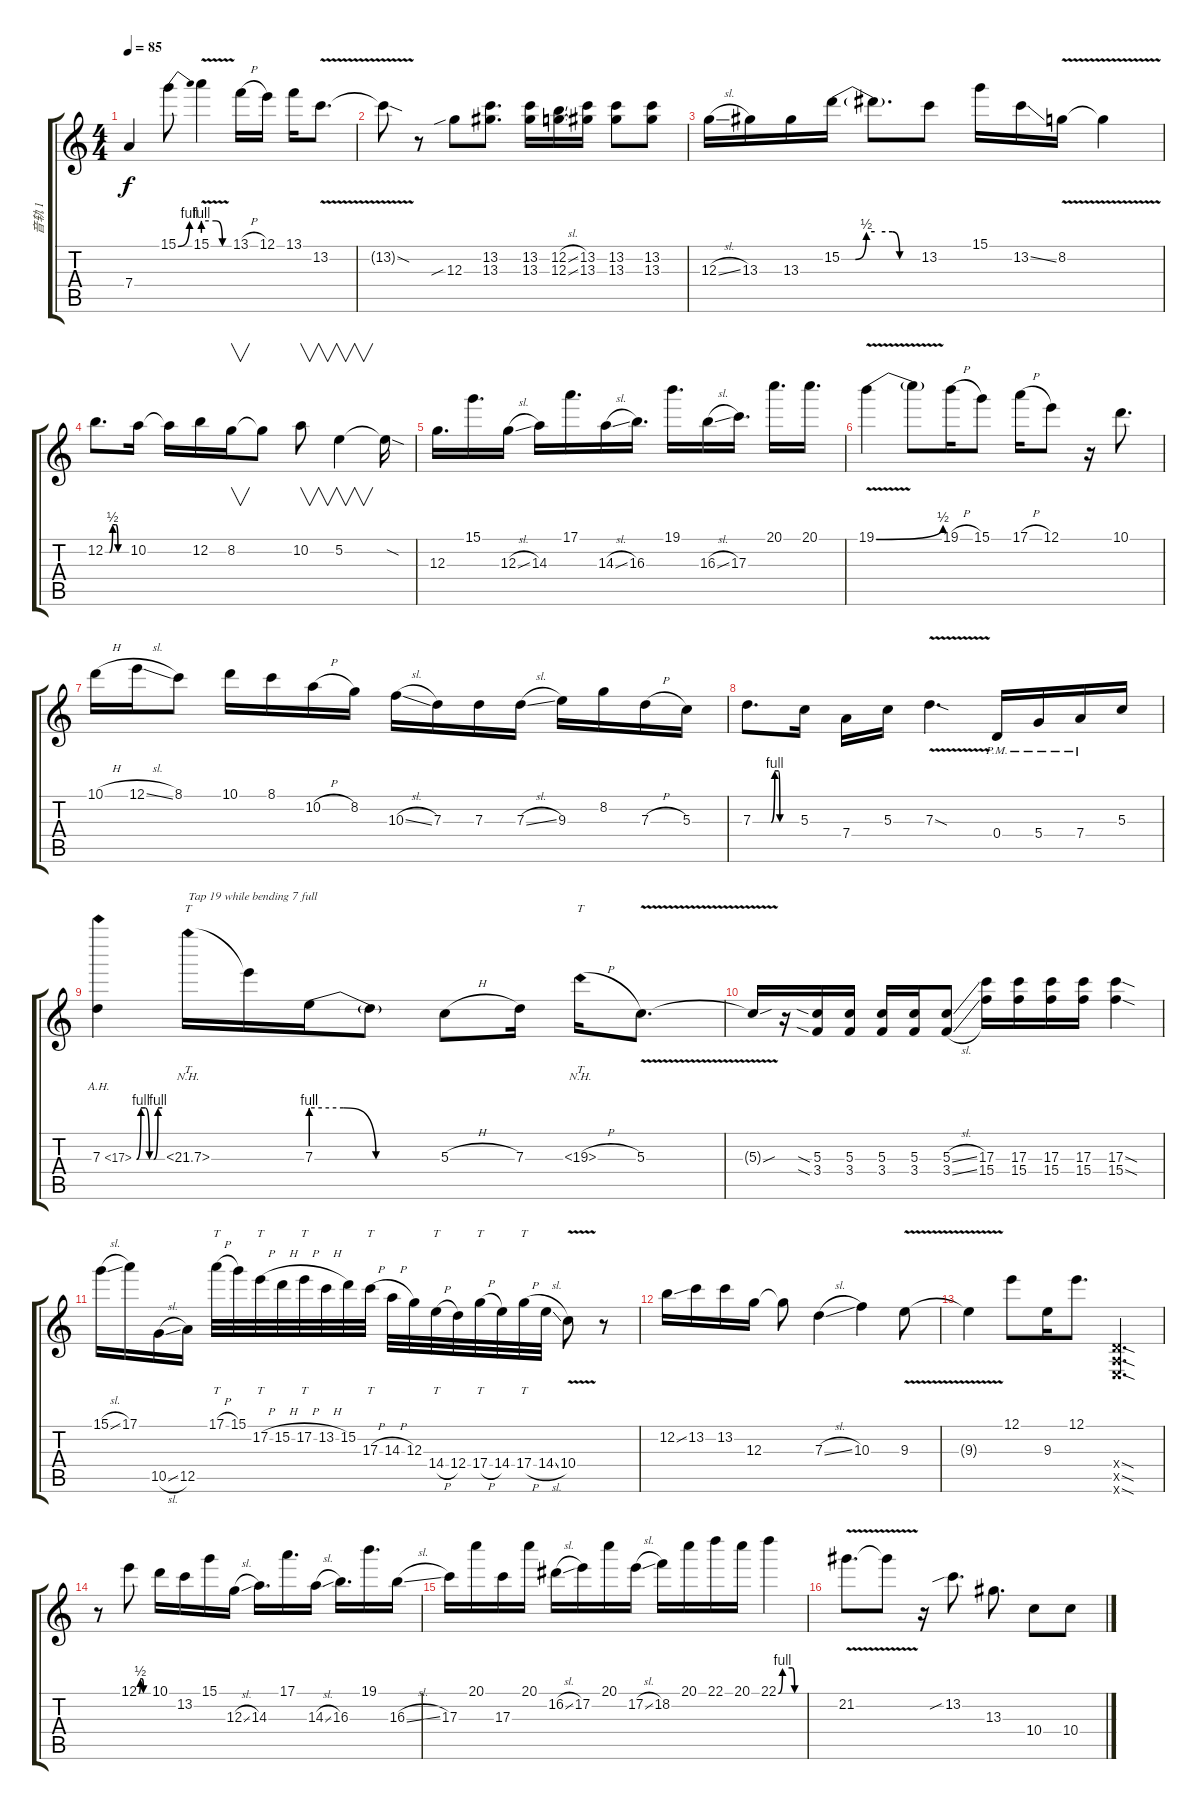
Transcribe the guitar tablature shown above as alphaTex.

\track ("音轨 1" "音轨 1") {instrument overdrivenguitar}
\staff {score tabs}
\tuning (E4 B3 G3 D3 A2 E2) {hide}
\ts (4 4)
\tempo 85
\clef g2
\ks c
7.4{t}.4{dy f} 15.1{be (bend 0 0 60 4)}.8 15.1{be (custom 0 4 30 4 45 0 60 0) v}.4 13.1{h}.16 12.1.16 13.1.16 13.2{v}.8{d} |
13.2{sod t}.8 r.8 12.3{sib}.8 (13.2 13.3).8{d} (13.2 13.3).16 (12.2{sl} 12.3{sl}).16 (13.2 13.3).16 (13.2 13.3).8 (13.2 13.3).8 |
12.3{sl}.16 13.3.16 13.3.16 15.2{be (custom 0 0 25 0 45 2 60 2)}.16 15.2{be (custom 0 2 25 2 35 0 60 0) t}.8{d} 13.2.8 15.1.16 13.2{ss}.16 8.2{v}.16 8.2{t}.4 |
12.2{be (custom 0 0 12 0 21 2 30 2 36 0 45 0 60 0)}.8{d} 10.2.16 10.2{t}.16 12.2.16 8.2.16{v} 8.2{t}.8 10.2.8{v} 5.2.4{v} 5.2{sod t}.16 |
12.3.16{d} 15.1.16{d} 12.3{sl}.16 14.3.16 17.1.16{d} 14.3{sl}.16 16.3.16{d} 19.1.16{d} 16.3{sl}.16 17.3.16{d} 20.1.16{d} 20.1.16{d} |
19.1{be (bend 0 0 60 2) v}.4 19.1{t}.8 19.1{h}.16 15.1.8 17.1{h}.16 12.1.8 r.16 10.1.8{d} |
10.1{h}.16 12.1{sl}.16 8.1.8 10.1.16 8.1.16 10.2{h}.16 8.2.16 10.3{sl}.16 7.3.16 7.3.16 7.3{sl}.16 9.3.16 8.2.16 7.3{h}.16 5.3.16 |
7.3{be (custom 0 0 10 0 16 0 25 0 30 4 33 4 35 4 37 0 45 0 60 0)}.8{d} 5.3.16 7.4.16 5.3.16 7.3{v sod}.4{d} 0.4{pm}.16 5.4{pm}.16 7.4{pm}.16 5.3.16 |
7.3{be (custom 0 0 10 4 20 4 30 0 40 0 50 4 60 4) ah 10}.4 21.3{nh}.16{tt txt "Tap 19 while bending 7 full"} 21.3{t}.16 7.3{be (custom 0 4 15 4 30 0 60 0)}.16 7.3{t}.8 5.3{h}.8 7.3.16 19.3{nh h}.16{tt} 5.3{v}.8{d} |
5.3{sou t}.16 r.16 (5.3{sia} 3.4{sia}).16 (5.3 3.4).16 (5.3 3.4).16 (5.3 3.4).16 (5.3{sl} 3.4{sl}).8 (17.3 15.4).16 (17.3 15.4).16 (17.3 15.4).16 (17.3 15.4).16 (17.3{sod} 15.4{sod}).4 |
15.1{sl}.16 17.1.16 10.5{sl}.16 12.5.16 17.1{h}.32{tt} 15.1.32 17.2{h}.32{tt} 15.2{h}.32 17.2{h}.32{tt} 13.2{h}.32 15.2.32 17.3{h}.32{tt} 14.3{h}.32 12.3.32 14.4{h}.32{tt} 12.4.32 17.4{h}.32{tt} 14.4.32 17.4{h}.32{tt} 14.4{sl}.32 10.4{v}.8 r.8 |
12.2{ss}.16 13.2.16 13.2.16 12.3.16 12.3{t}.8 7.3{sl}.4 10.3.4 9.3{v}.8 |
9.3{t}.4 12.1.8 9.3.16 12.1.8{d} (0.4{sod x} 0.5{sod x} 0.6{sod x}).4{d} |
r.8 12.1{be (custom 0 0 10 2 20 2 30 0 60 0)}.8 10.1.16 13.2.16 15.1.16 12.3{sl}.16 14.3.16{d} 17.1.16{d} 14.3{sl}.16 16.3.16{d} 19.1.16{d} 16.3{sl}.16 |
17.3.16 20.1.16 17.3.16 20.1.16 16.2{sl}.16 17.2.16 20.1.16 17.2{sl}.16 18.2.16 20.1.16 22.1.16 20.1.16 22.1{be (custom 0 0 10 4 33 4 39 0 48 0 60 0)}.4 |
21.2{v}.8{d} 21.2{t}.8 r.16 13.2{sib}.8{d} 13.3.8{d} 10.4.8 10.4.8
